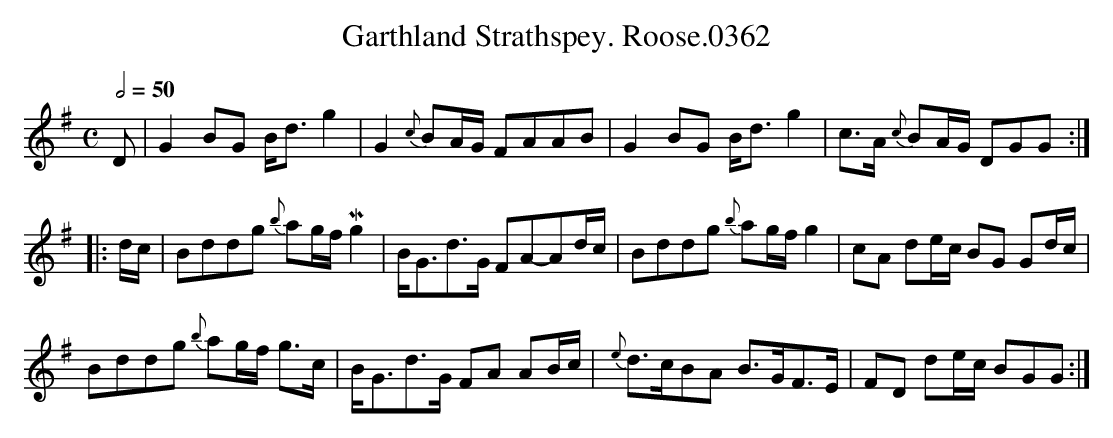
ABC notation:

X:1
T:Garthland Strathspey. Roose.0362
Q:1/2=50
M:C
L:1/8
K:G
D|G2BG B<d g2|G2{c}BA/G/ FAAB|G2BG B<d g2|c>A {c}BA/G/ DGG:|
|:d/c/|Bddg {b}ag/f/Mg2|B<Gd>G FA-Ad/c/| Bddg {b}ag/f/ g2|cA de/c/ BG Gd/c/|
Bddg {b}ag/f/ g>c| B<Gd>G FA AB/c/| {e}d>cBA B>GF>E| FD de/c/ BGG:|
